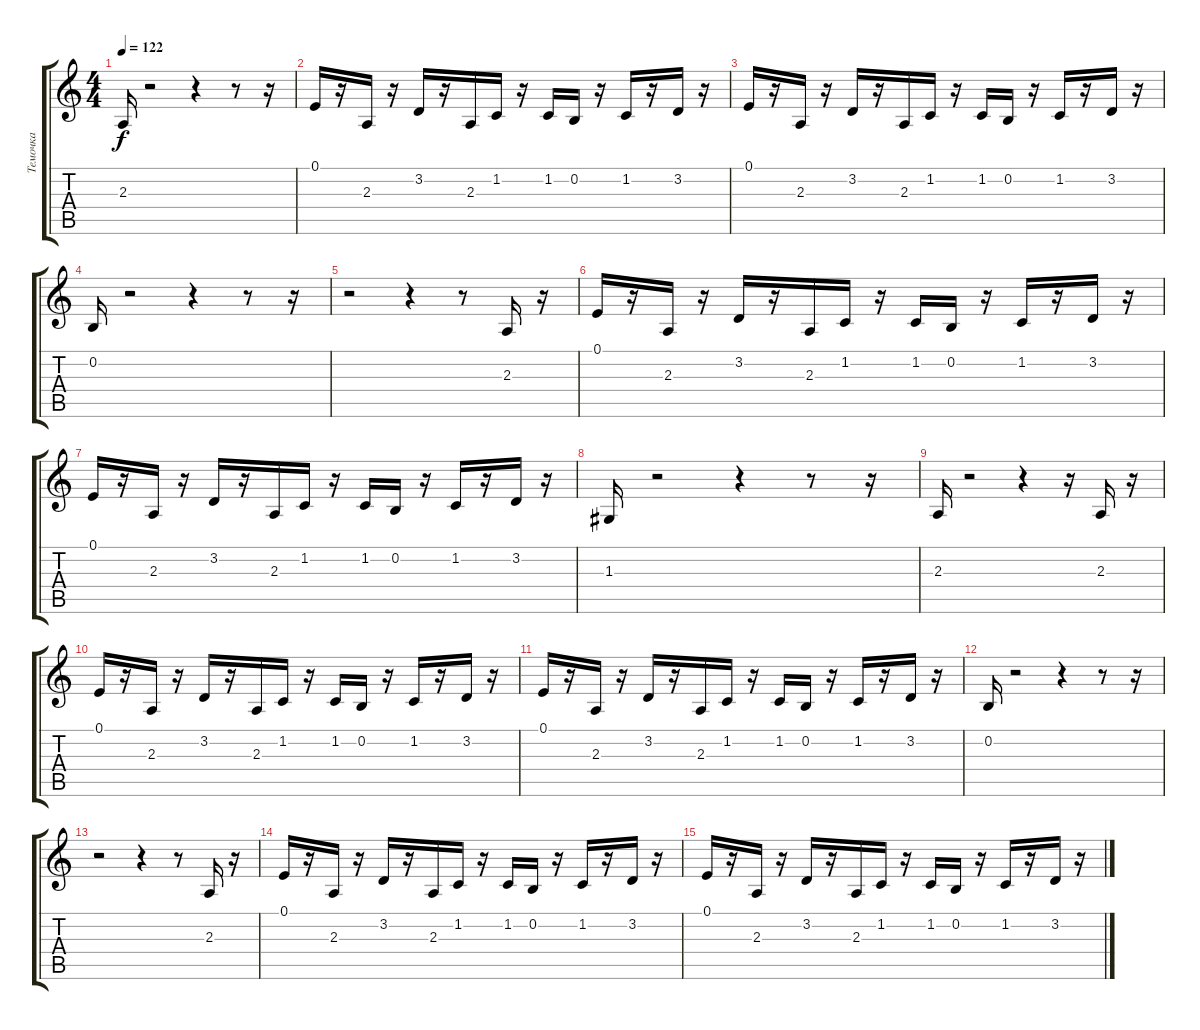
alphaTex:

\track ("Темочка" "Темочка") {instrument marimba}
\staff {score tabs}
\tuning (E4 B3 G3 D3 A2 E2) {hide}
\ts (4 4)
\tempo 122
\clef g2
\ks c
2.3.16{dy f} r.2 r.4 r.8 r.16 |
0.1.16 r.16 2.3.16 r.16 3.2.16 r.16 2.3.16 1.2.16 r.16 1.2.16 0.2.16 r.16 1.2.16 r.16 3.2.16 r.16 |
0.1.16 r.16 2.3.16 r.16 3.2.16 r.16 2.3.16 1.2.16 r.16 1.2.16 0.2.16 r.16 1.2.16 r.16 3.2.16 r.16 |
0.2.16 r.2 r.4 r.8 r.16 |
r.2 r.4 r.8 2.3.16 r.16 |
0.1.16 r.16 2.3.16 r.16 3.2.16 r.16 2.3.16 1.2.16 r.16 1.2.16 0.2.16 r.16 1.2.16 r.16 3.2.16 r.16 |
0.1.16 r.16 2.3.16 r.16 3.2.16 r.16 2.3.16 1.2.16 r.16 1.2.16 0.2.16 r.16 1.2.16 r.16 3.2.16 r.16 |
1.3.16 r.2 r.4 r.8 r.16 |
2.3.16 r.2 r.4 r.16 2.3.16 r.16 |
0.1.16 r.16 2.3.16 r.16 3.2.16 r.16 2.3.16 1.2.16 r.16 1.2.16 0.2.16 r.16 1.2.16 r.16 3.2.16 r.16 |
0.1.16 r.16 2.3.16 r.16 3.2.16 r.16 2.3.16 1.2.16 r.16 1.2.16 0.2.16 r.16 1.2.16 r.16 3.2.16 r.16 |
0.2.16 r.2 r.4 r.8 r.16 |
r.2 r.4 r.8 2.3.16 r.16 |
0.1.16 r.16 2.3.16 r.16 3.2.16 r.16 2.3.16 1.2.16 r.16 1.2.16 0.2.16 r.16 1.2.16 r.16 3.2.16 r.16 |
0.1.16 r.16 2.3.16 r.16 3.2.16 r.16 2.3.16 1.2.16 r.16 1.2.16 0.2.16 r.16 1.2.16 r.16 3.2.16 r.16
